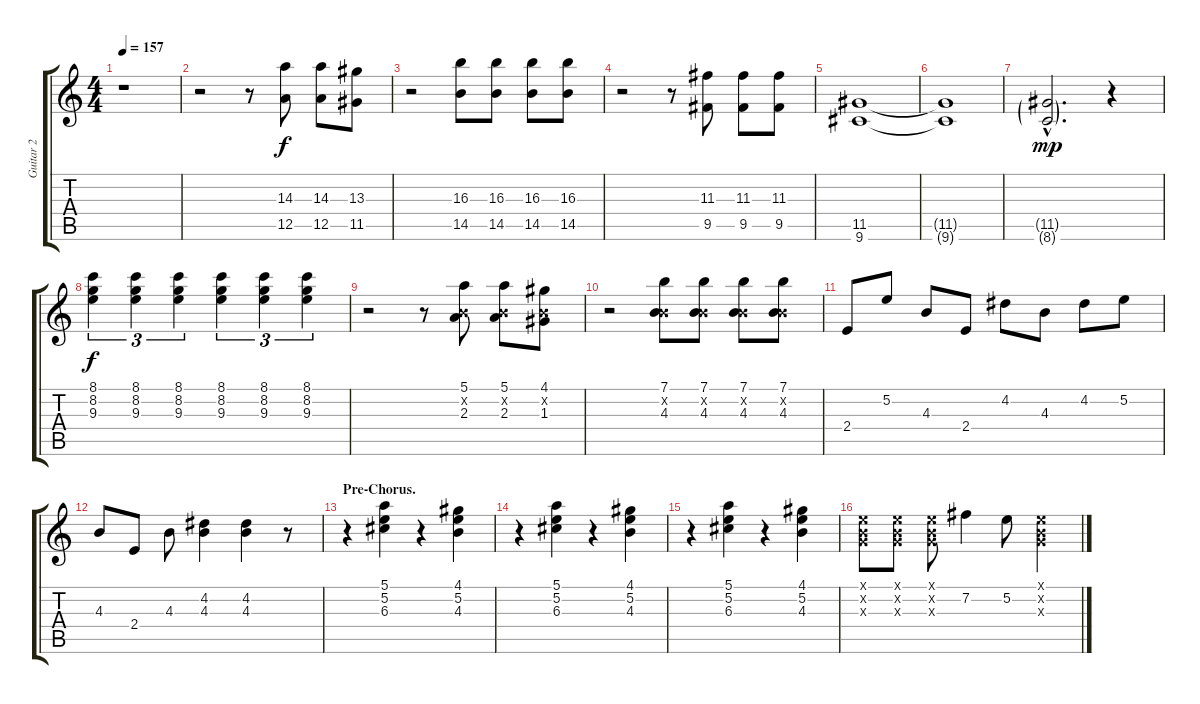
\track ("Guitar 2" "Guitar 2") {instrument distortionguitar}
\staff {score tabs}
\tuning (E4 B3 G3 D3 A2 E2) {hide}
\ts (4 4)
\tempo 157
\clef g2
\ks c
r.1{dy mp} |
r.2 r.8 (14.3 12.5).8{dy f} (14.3 12.5).8 (13.3 11.5).8 |
r.2 (16.3 14.5).8 (16.3 14.5).8 (16.3 14.5).8 (16.3 14.5).8 |
r.2 r.8 (11.3 9.5).8 (11.3 9.5).8 (11.3 9.5).8 |
(11.5 9.6).1 |
(11.5{t} 9.6{t}).1 |
(11.5{g hac} 8.6{g hac}).2{d dy mp} r.4 |
(8.1 8.2 9.3).4{tu (3 2) dy f} (8.1 8.2 9.3).4{tu (3 2)} (8.1 8.2 9.3).4{tu (3 2)} (8.1 8.2 9.3).4{tu (3 2)} (8.1 8.2 9.3).4{tu (3 2)} (8.1 8.2 9.3).4{tu (3 2)} |
r.2 r.8 (5.1 0.2{x} 2.3).8 (5.1 0.2{x} 2.3).8 (4.1 0.2{x} 1.3).8 |
r.2 (7.1 0.2{x} 4.3).8 (7.1 0.2{x} 4.3).8 (7.1 0.2{x} 4.3).8 (7.1 0.2{x} 4.3).8 |
2.4.8 5.2.8 4.3.8 2.4.8 4.2.8 4.3.8 4.2.8 5.2.8 |
4.3.8 2.4.8 4.3.8 (4.2 4.3).4 (4.2 4.3).4 r.8 |
\section ("" "Pre-Chorus.")
r.4 (5.1 5.2 6.3).4 r.4 (4.1 5.2 4.3).4 |
r.4 (5.1 5.2 6.3).4 r.4 (4.1 5.2 4.3).4 |
r.4 (5.1 5.2 6.3).4 r.4 (4.1 5.2 4.3).4 |
(0.1{x} 0.2{x} 0.3{x}).8 (0.1{x} 0.2{x} 0.3{x}).8 (0.1{x} 0.2{x} 0.3{x}).8 7.2.4 5.2.8 (0.1{x} 0.2{x} 0.3{x}).4
